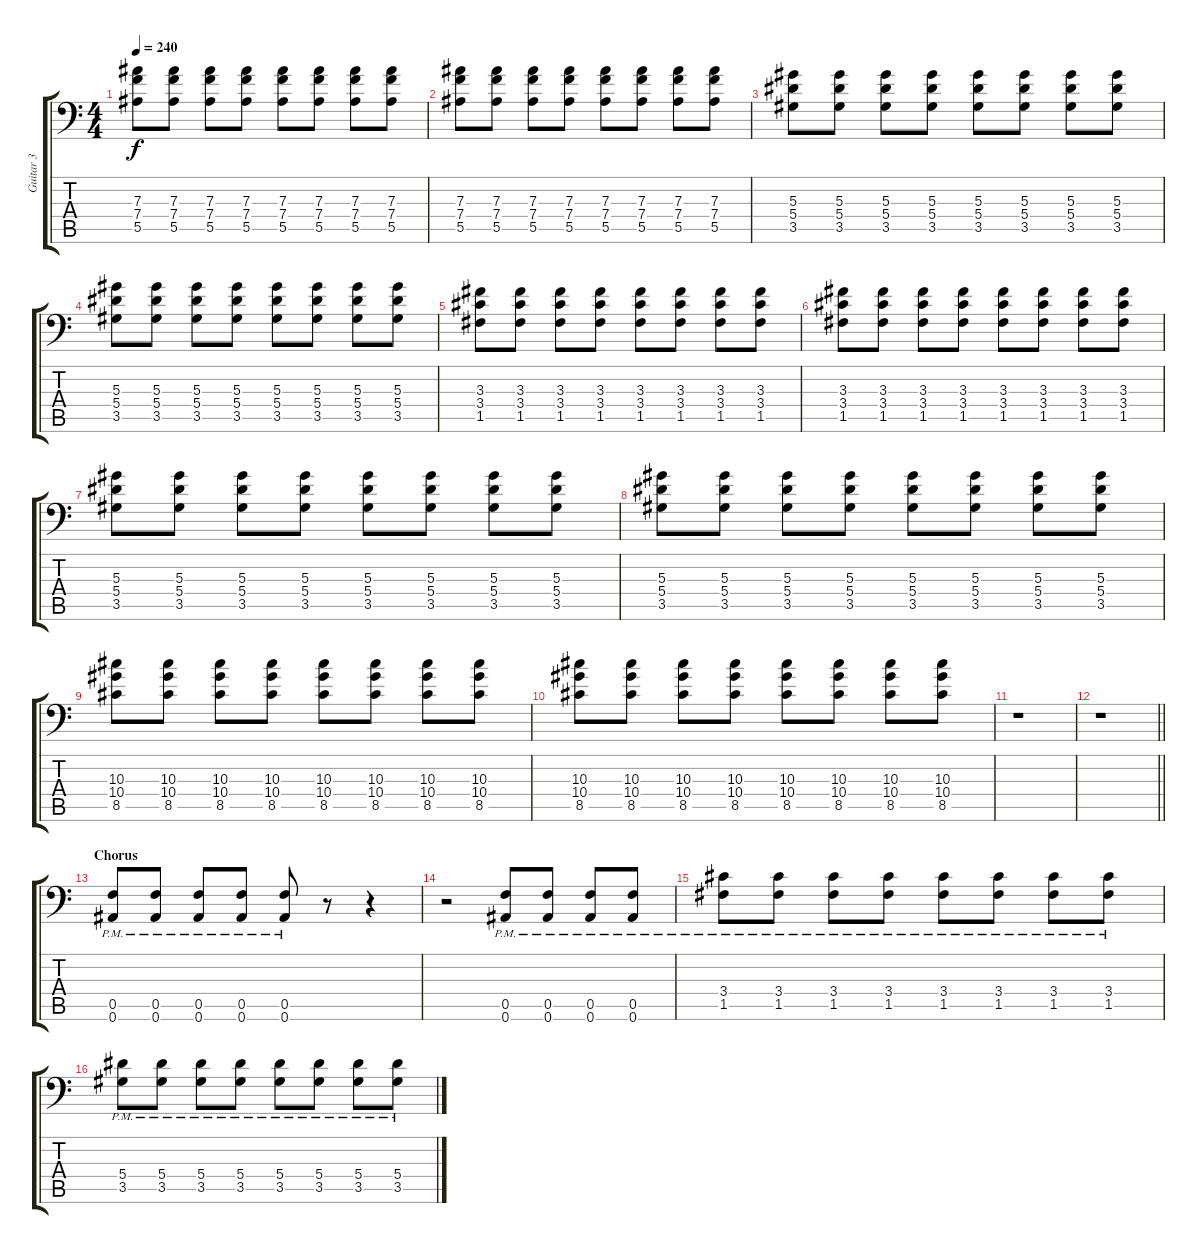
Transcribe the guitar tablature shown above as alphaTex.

\track ("Guitar 3" "Guitar 3") {instrument distortionguitar}
\staff {score tabs}
\tuning (C4 G3 Eb3 Bb2 F2 Bb1) {hide}
\ts (4 4)
\tempo 240
\clef f4
\ks c
(7.3 7.4 5.5).8{dy f} (7.3 7.4 5.5).8 (7.3 7.4 5.5).8 (7.3 7.4 5.5).8 (7.3 7.4 5.5).8 (7.3 7.4 5.5).8 (7.3 7.4 5.5).8 (7.3 7.4 5.5).8 |
(7.3 7.4 5.5).8 (7.3 7.4 5.5).8 (7.3 7.4 5.5).8 (7.3 7.4 5.5).8 (7.3 7.4 5.5).8 (7.3 7.4 5.5).8 (7.3 7.4 5.5).8 (7.3 7.4 5.5).8 |
(5.3 5.4 3.5).8 (5.3 5.4 3.5).8 (5.3 5.4 3.5).8 (5.3 5.4 3.5).8 (5.3 5.4 3.5).8 (5.3 5.4 3.5).8 (5.3 5.4 3.5).8 (5.3 5.4 3.5).8 |
(5.3 5.4 3.5).8 (5.3 5.4 3.5).8 (5.3 5.4 3.5).8 (5.3 5.4 3.5).8 (5.3 5.4 3.5).8 (5.3 5.4 3.5).8 (5.3 5.4 3.5).8 (5.3 5.4 3.5).8 |
(3.3 3.4 1.5).8 (3.3 3.4 1.5).8 (3.3 3.4 1.5).8 (3.3 3.4 1.5).8 (3.3 3.4 1.5).8 (3.3 3.4 1.5).8 (3.3 3.4 1.5).8 (3.3 3.4 1.5).8 |
(3.3 3.4 1.5).8 (3.3 3.4 1.5).8 (3.3 3.4 1.5).8 (3.3 3.4 1.5).8 (3.3 3.4 1.5).8 (3.3 3.4 1.5).8 (3.3 3.4 1.5).8 (3.3 3.4 1.5).8 |
(5.3 5.4 3.5).8 (5.3 5.4 3.5).8 (5.3 5.4 3.5).8 (5.3 5.4 3.5).8 (5.3 5.4 3.5).8 (5.3 5.4 3.5).8 (5.3 5.4 3.5).8 (5.3 5.4 3.5).8 |
(5.3 5.4 3.5).8 (5.3 5.4 3.5).8 (5.3 5.4 3.5).8 (5.3 5.4 3.5).8 (5.3 5.4 3.5).8 (5.3 5.4 3.5).8 (5.3 5.4 3.5).8 (5.3 5.4 3.5).8 |
(10.3 10.4 8.5).8 (10.3 10.4 8.5).8 (10.3 10.4 8.5).8 (10.3 10.4 8.5).8 (10.3 10.4 8.5).8 (10.3 10.4 8.5).8 (10.3 10.4 8.5).8 (10.3 10.4 8.5).8 |
(10.3 10.4 8.5).8 (10.3 10.4 8.5).8 (10.3 10.4 8.5).8 (10.3 10.4 8.5).8 (10.3 10.4 8.5).8 (10.3 10.4 8.5).8 (10.3 10.4 8.5).8 (10.3 10.4 8.5).8 |
r.1 |
\barLineRight lightlight
r.1 |
\section ("" "Chorus")
(0.5{pm} 0.6{pm}).8 (0.5{pm} 0.6{pm}).8 (0.5{pm} 0.6{pm}).8 (0.5{pm} 0.6{pm}).8 (0.5{pm} 0.6{pm}).8 r.8 r.4 |
r.2 (0.5{pm} 0.6{pm}).8 (0.5{pm} 0.6{pm}).8 (0.5{pm} 0.6{pm}).8 (0.5{pm} 0.6{pm}).8 |
(3.4{pm} 1.5{pm}).8 (3.4{pm} 1.5{pm}).8 (3.4{pm} 1.5{pm}).8 (3.4{pm} 1.5{pm}).8 (3.4{pm} 1.5{pm}).8 (3.4{pm} 1.5{pm}).8 (3.4{pm} 1.5{pm}).8 (3.4{pm} 1.5{pm}).8 |
(5.4{pm} 3.5{pm}).8 (5.4{pm} 3.5{pm}).8 (5.4{pm} 3.5{pm}).8 (5.4{pm} 3.5{pm}).8 (5.4{pm} 3.5{pm}).8 (5.4{pm} 3.5{pm}).8 (5.4{pm} 3.5{pm}).8 (5.4{pm} 3.5{pm}).8
